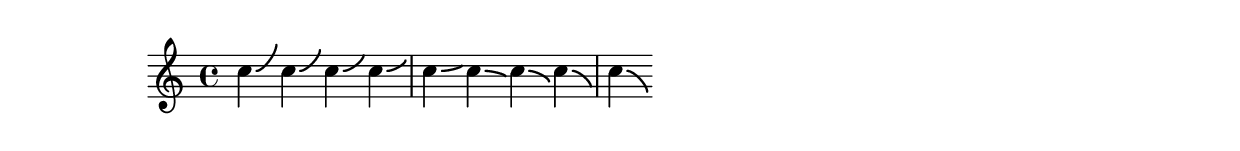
\version "2.10.0"

\header {

  texidoc = "Falls and doits can be created with bendAfter. They run
 to the next note, or to the next barline."

}

\paper {
  ragged-right = ##T
}

\relative c'' {
  \override Score.SpacingSpanner #'shortest-duration-space = #3.0
  c4-\bendAfter #+5
  c4-\bendAfter #+4
  c4-\bendAfter #+3
  c4-\bendAfter #+2
  c4-\bendAfter #+1
  c4-\bendAfter #-1
  c4-\bendAfter #-2
  c4-\bendAfter #-3
  c4-\bendAfter #-4
}
